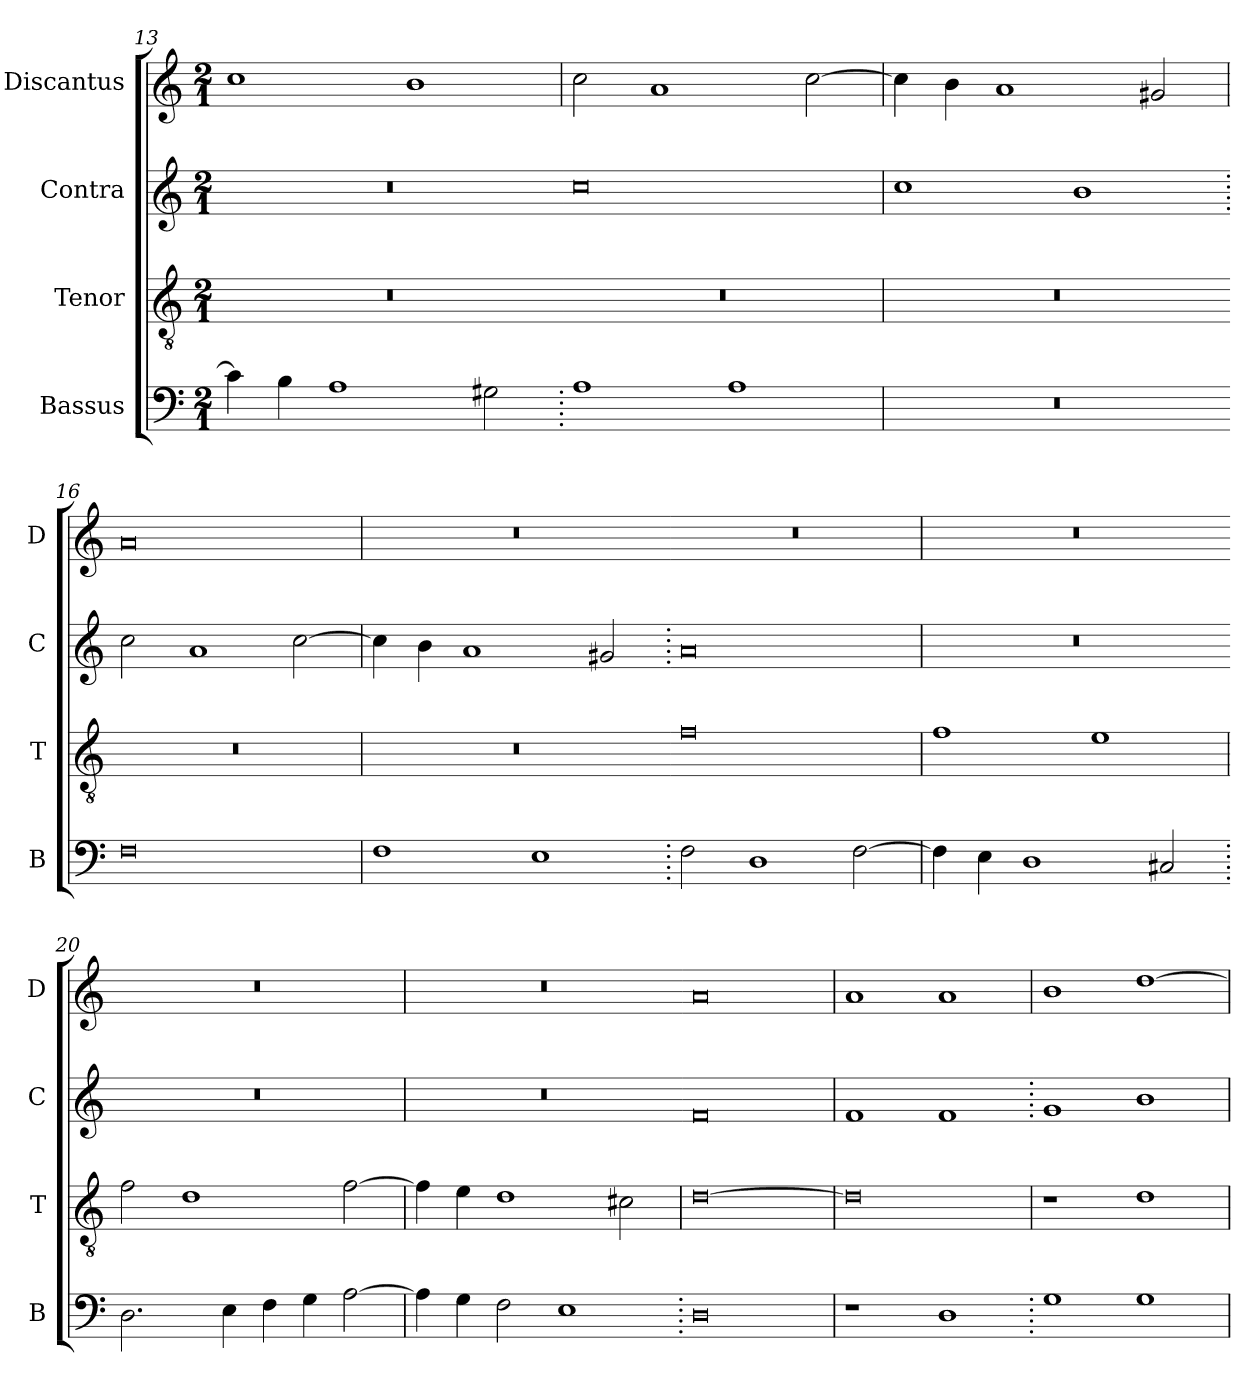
**kern	**kern	**kern	**kern
*part4	*part3	*part2	*part1
*staff4	*staff3	*staff2	*staff1
*I"Bassus	*I"Tenor	*I"Contra	*I"Discantus
*I'B	*I'T	*I'C	*I'D
*clefF4	*clefGv2	*clefG2	*clefG2
*k[]	*k[]	*k[]	*k[]
*M2/1	*M2/1	*M2/1	*M2/1
=13	=13	=13	=13
4c\]	0r	0r	1cc
4B\	.	.	.
1A	.	.	.
.	.	.	1b
2G#X\	.	.	.
=14.	=14	=14.	=14
1A	0r	0cc	2cc\
.	.	.	1a
1A	.	.	.
.	.	.	[2cc\
=15	=15	=15	=15
0r	0r	1cc	4cc\]
.	.	.	4b\
.	.	.	1a
.	.	1b	.
.	.	.	2g#X/
=16.	=16	=16.	=16
0F	0r	2cc\	0a
.	.	1a	.
.	.	[2cc\	.
=17	=17	=17	=17
1F	0r	4cc\]	0r
.	.	4b\	.
.	.	1a	.
1E	.	.	.
.	.	2g#X/	.
=18.	=18	=18.	=18
2F\	0f	0a	0r
1D	.	.	.
[2F\	.	.	.
=19	=19	=19	=19
4F\]	1f	0r	0r
4E\	.	.	.
1D	.	.	.
.	1e	.	.
2C#X/	.	.	.
=20.	=20	=20.	=20
2.D\	2f\	0r	0r
.	1d	.	.
4E\	.	.	.
4F\	.	.	.
4G\	.	.	.
[2A\	[2f\	.	.
=21	=21	=21	=21
4A\]	4f\]	0r	0r
4G\	4e\	.	.
2F\	1d	.	.
1E	.	.	.
.	2c#X\	.	.
=22.	=22	=22.	=22
0D	[0d	0f	0a
=23	=23	=23	=23
1r	0d]	1f	1a
1D	.	1f	1a
=24.	=24	=24.	=24
1G	1r	1g	1b
1G	1d	1b	[1dd
=	=	=	=
*-	*-	*-	*-
